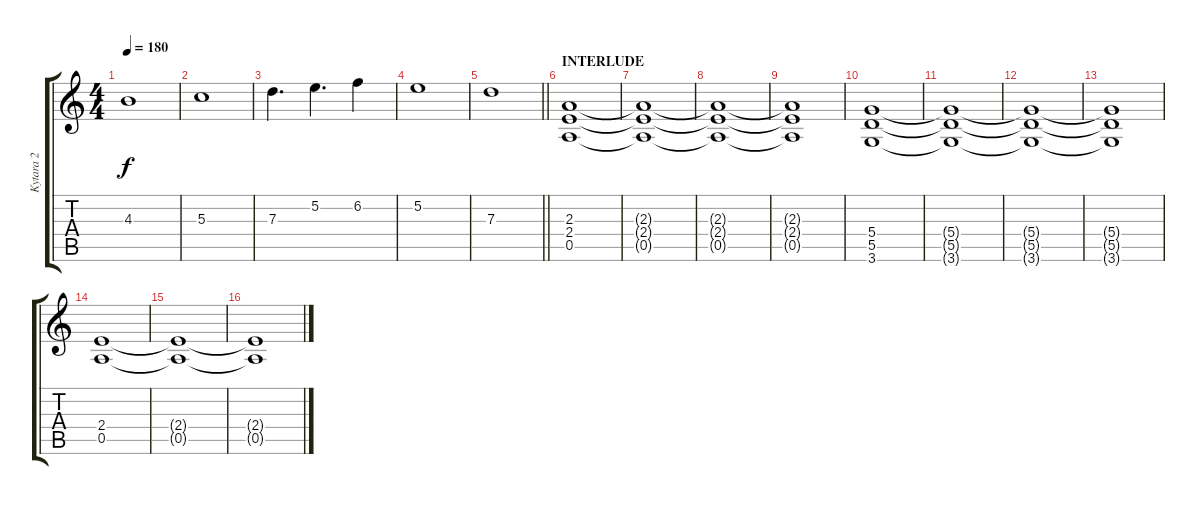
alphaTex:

\track ("Kytara 2 " "Kytara 2 ") {instrument distortionguitar}
\staff {score tabs}
\tuning (E4 B3 G3 D3 A2 E2) {hide}
\ts (4 4)
\tempo 180
\clef g2
\ks c
4.3{t}.1{dy f} |
5.3.1 |
7.3.4{d} 5.2.4{d} 6.2.4 |
5.2.1 |
\barLineRight lightlight
7.3.1 |
\section ("" "INTERLUDE")
(2.3 2.4 0.5).1 |
(2.3{t} 2.4{t} 0.5{t}).1 |
(2.3{t} 2.4{t} 0.5{t}).1 |
(2.3{t} 2.4{t} 0.5{t}).1 |
(5.4 5.5 3.6).1 |
(5.4{t} 5.5{t} 3.6{t}).1 |
(5.4{t} 5.5{t} 3.6{t}).1 |
(5.4{t} 5.5{t} 3.6{t}).1 |
(2.4 0.5).1 |
(2.4{t} 0.5{t}).1 |
(2.4{t} 0.5{t}).1
